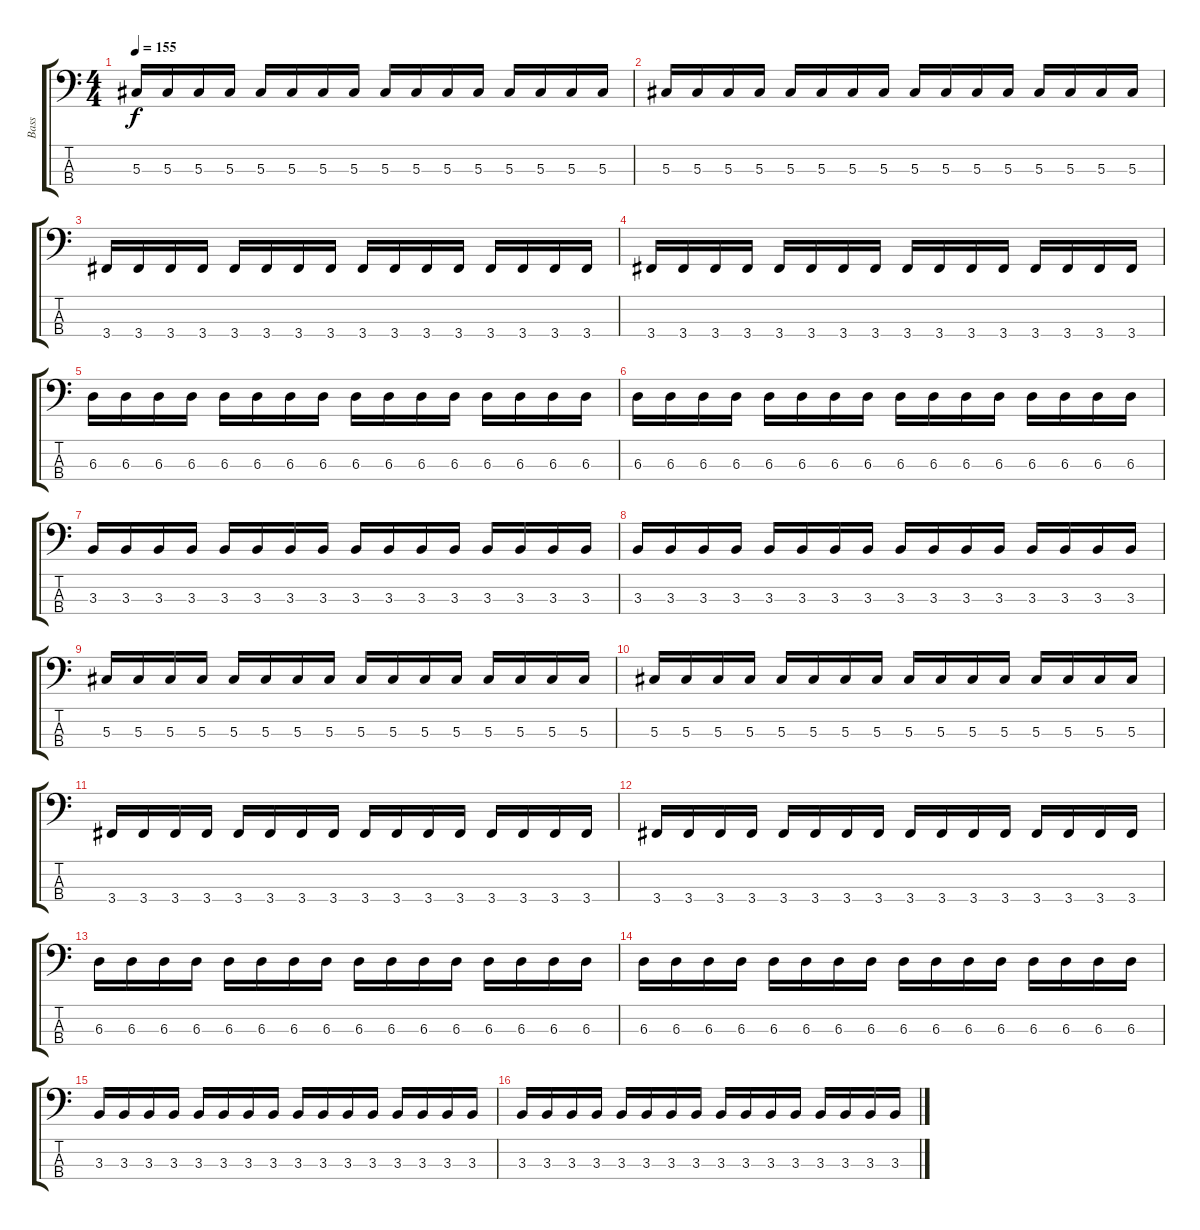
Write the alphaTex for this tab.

\track ("Bass" "Bass") {instrument electricbassfinger}
\staff {score tabs}
\tuning (Gb2 Db2 Ab1 Eb1) {hide}
\ts (4 4)
\tempo 155
\clef f4
\ks c
5.3.16{dy f} 5.3.16 5.3.16 5.3.16 5.3.16 5.3.16 5.3.16 5.3.16 5.3.16 5.3.16 5.3.16 5.3.16 5.3.16 5.3.16 5.3.16 5.3.16 |
5.3.16 5.3.16 5.3.16 5.3.16 5.3.16 5.3.16 5.3.16 5.3.16 5.3.16 5.3.16 5.3.16 5.3.16 5.3.16 5.3.16 5.3.16 5.3.16 |
3.4.16 3.4.16 3.4.16 3.4.16 3.4.16 3.4.16 3.4.16 3.4.16 3.4.16 3.4.16 3.4.16 3.4.16 3.4.16 3.4.16 3.4.16 3.4.16 |
3.4.16 3.4.16 3.4.16 3.4.16 3.4.16 3.4.16 3.4.16 3.4.16 3.4.16 3.4.16 3.4.16 3.4.16 3.4.16 3.4.16 3.4.16 3.4.16 |
6.3.16 6.3.16 6.3.16 6.3.16 6.3.16 6.3.16 6.3.16 6.3.16 6.3.16 6.3.16 6.3.16 6.3.16 6.3.16 6.3.16 6.3.16 6.3.16 |
6.3.16 6.3.16 6.3.16 6.3.16 6.3.16 6.3.16 6.3.16 6.3.16 6.3.16 6.3.16 6.3.16 6.3.16 6.3.16 6.3.16 6.3.16 6.3.16 |
3.3.16 3.3.16 3.3.16 3.3.16 3.3.16 3.3.16 3.3.16 3.3.16 3.3.16 3.3.16 3.3.16 3.3.16 3.3.16 3.3.16 3.3.16 3.3.16 |
3.3.16 3.3.16 3.3.16 3.3.16 3.3.16 3.3.16 3.3.16 3.3.16 3.3.16 3.3.16 3.3.16 3.3.16 3.3.16 3.3.16 3.3.16 3.3.16 |
5.3.16 5.3.16 5.3.16 5.3.16 5.3.16 5.3.16 5.3.16 5.3.16 5.3.16 5.3.16 5.3.16 5.3.16 5.3.16 5.3.16 5.3.16 5.3.16 |
5.3.16 5.3.16 5.3.16 5.3.16 5.3.16 5.3.16 5.3.16 5.3.16 5.3.16 5.3.16 5.3.16 5.3.16 5.3.16 5.3.16 5.3.16 5.3.16 |
\section ("" "")
3.4.16 3.4.16 3.4.16 3.4.16 3.4.16 3.4.16 3.4.16 3.4.16 3.4.16 3.4.16 3.4.16 3.4.16 3.4.16 3.4.16 3.4.16 3.4.16 |
3.4.16 3.4.16 3.4.16 3.4.16 3.4.16 3.4.16 3.4.16 3.4.16 3.4.16 3.4.16 3.4.16 3.4.16 3.4.16 3.4.16 3.4.16 3.4.16 |
6.3.16 6.3.16 6.3.16 6.3.16 6.3.16 6.3.16 6.3.16 6.3.16 6.3.16 6.3.16 6.3.16 6.3.16 6.3.16 6.3.16 6.3.16 6.3.16 |
6.3.16 6.3.16 6.3.16 6.3.16 6.3.16 6.3.16 6.3.16 6.3.16 6.3.16 6.3.16 6.3.16 6.3.16 6.3.16 6.3.16 6.3.16 6.3.16 |
3.3.16 3.3.16 3.3.16 3.3.16 3.3.16 3.3.16 3.3.16 3.3.16 3.3.16 3.3.16 3.3.16 3.3.16 3.3.16 3.3.16 3.3.16 3.3.16 |
3.3.16 3.3.16 3.3.16 3.3.16 3.3.16 3.3.16 3.3.16 3.3.16 3.3.16 3.3.16 3.3.16 3.3.16 3.3.16 3.3.16 3.3.16 3.3.16
